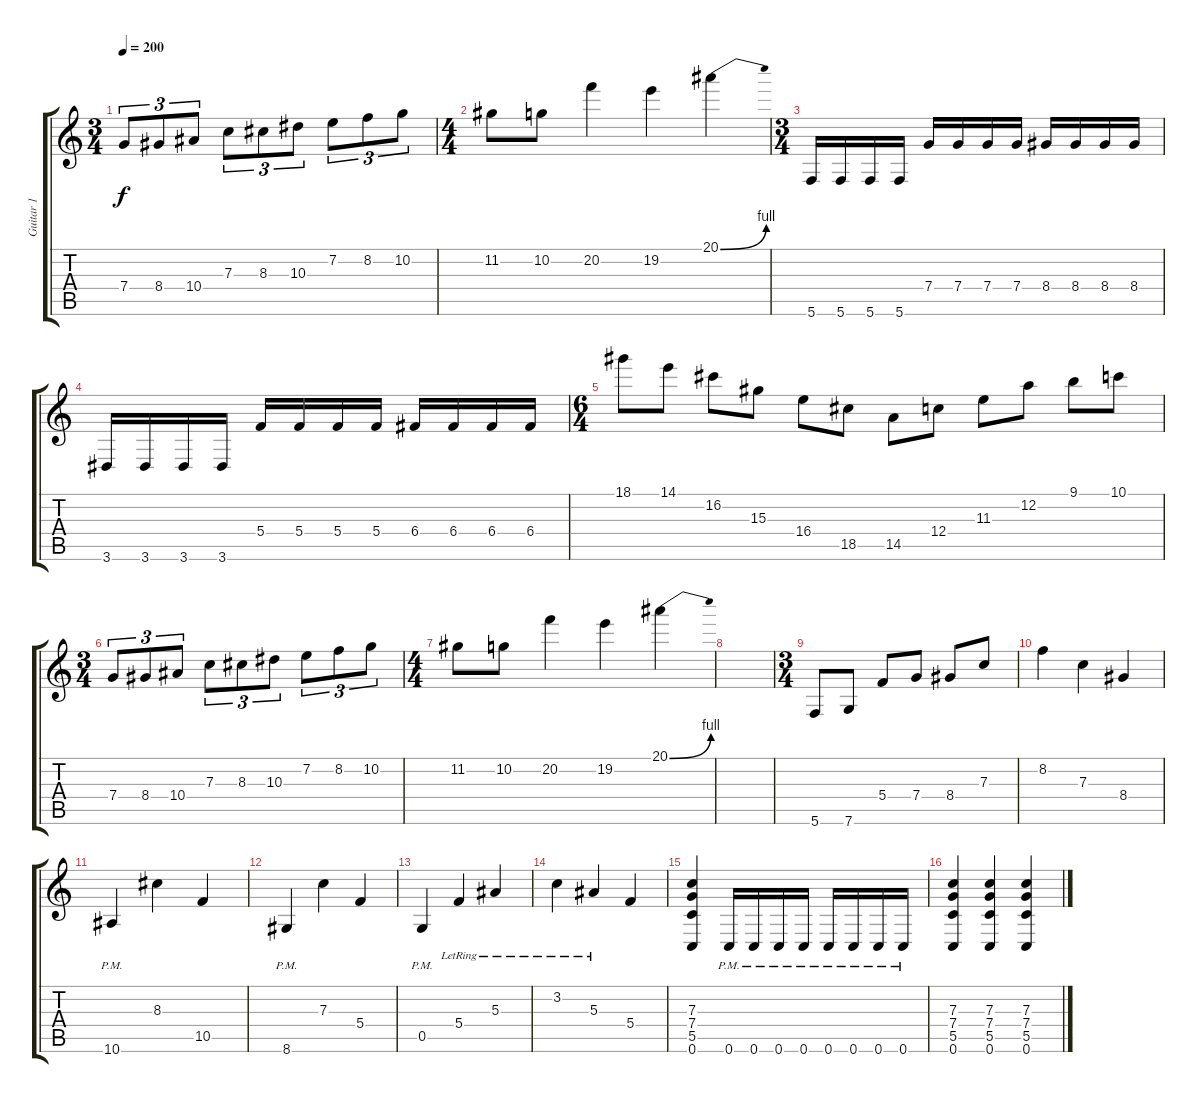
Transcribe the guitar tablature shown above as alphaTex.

\track ("Guitar 1" "Guitar 1") {instrument distortionguitar}
\staff {score tabs}
\tuning (D4 A3 F3 C3 G2 C2) {hide}
\ts (3 4)
\tempo 200
\clef g2
\ks c
7.4.8{tu (3 2) dy f} 8.4.8{tu (3 2)} 10.4.8{tu (3 2)} 7.3.8{tu (3 2)} 8.3.8{tu (3 2)} 10.3.8{tu (3 2)} 7.2.8{tu (3 2)} 8.2.8{tu (3 2)} 10.2.8{tu (3 2)} |
\ts (4 4)
11.2.8 10.2.8 20.2.4 19.2.4 20.1{be (bend 0 0 60 4)}.4 |
\ts (3 4)
5.6.16 5.6.16 5.6.16 5.6.16 7.4.16 7.4.16 7.4.16 7.4.16 8.4.16 8.4.16 8.4.16 8.4.16 |
3.6.16 3.6.16 3.6.16 3.6.16 5.4.16 5.4.16 5.4.16 5.4.16 6.4.16 6.4.16 6.4.16 6.4.16 |
\ts (6 4)
18.1.8 14.1.8 16.2.8 15.3.8 16.4.8 18.5.8 14.5.8 12.4.8 11.3.8 12.2.8 9.1.8 10.1.8 |
\ts (3 4)
7.4.8{tu (3 2)} 8.4.8{tu (3 2)} 10.4.8{tu (3 2)} 7.3.8{tu (3 2)} 8.3.8{tu (3 2)} 10.3.8{tu (3 2)} 7.2.8{tu (3 2)} 8.2.8{tu (3 2)} 10.2.8{tu (3 2)} |
\ts (4 4)
11.2.8 10.2.8 20.2.4 19.2.4 20.1{be (bend 0 0 60 4)}.4 |
|
\ts (3 4)
5.6.8 7.6.8 5.4.8 7.4.8 8.4.8 7.3.8 |
8.2.4 7.3.4 8.4.4 |
10.6{pm}.4 8.3.4 10.5.4 |
8.6{pm}.4 7.3.4 5.4.4 |
0.5{pm}.4 5.4{lr}.4 5.3{lr}.4 |
3.2{lr}.4 5.3{lr}.4 5.4.4 |
(7.3 7.4 5.5 0.6).4 0.6{pm}.16 0.6{pm}.16 0.6{pm}.16 0.6{pm}.16 0.6{pm}.16 0.6{pm}.16 0.6{pm}.16 0.6{pm}.16 |
(7.3 7.4 5.5 0.6).4 (7.3 7.4 5.5 0.6).4 (7.3 7.4 5.5 0.6).4
